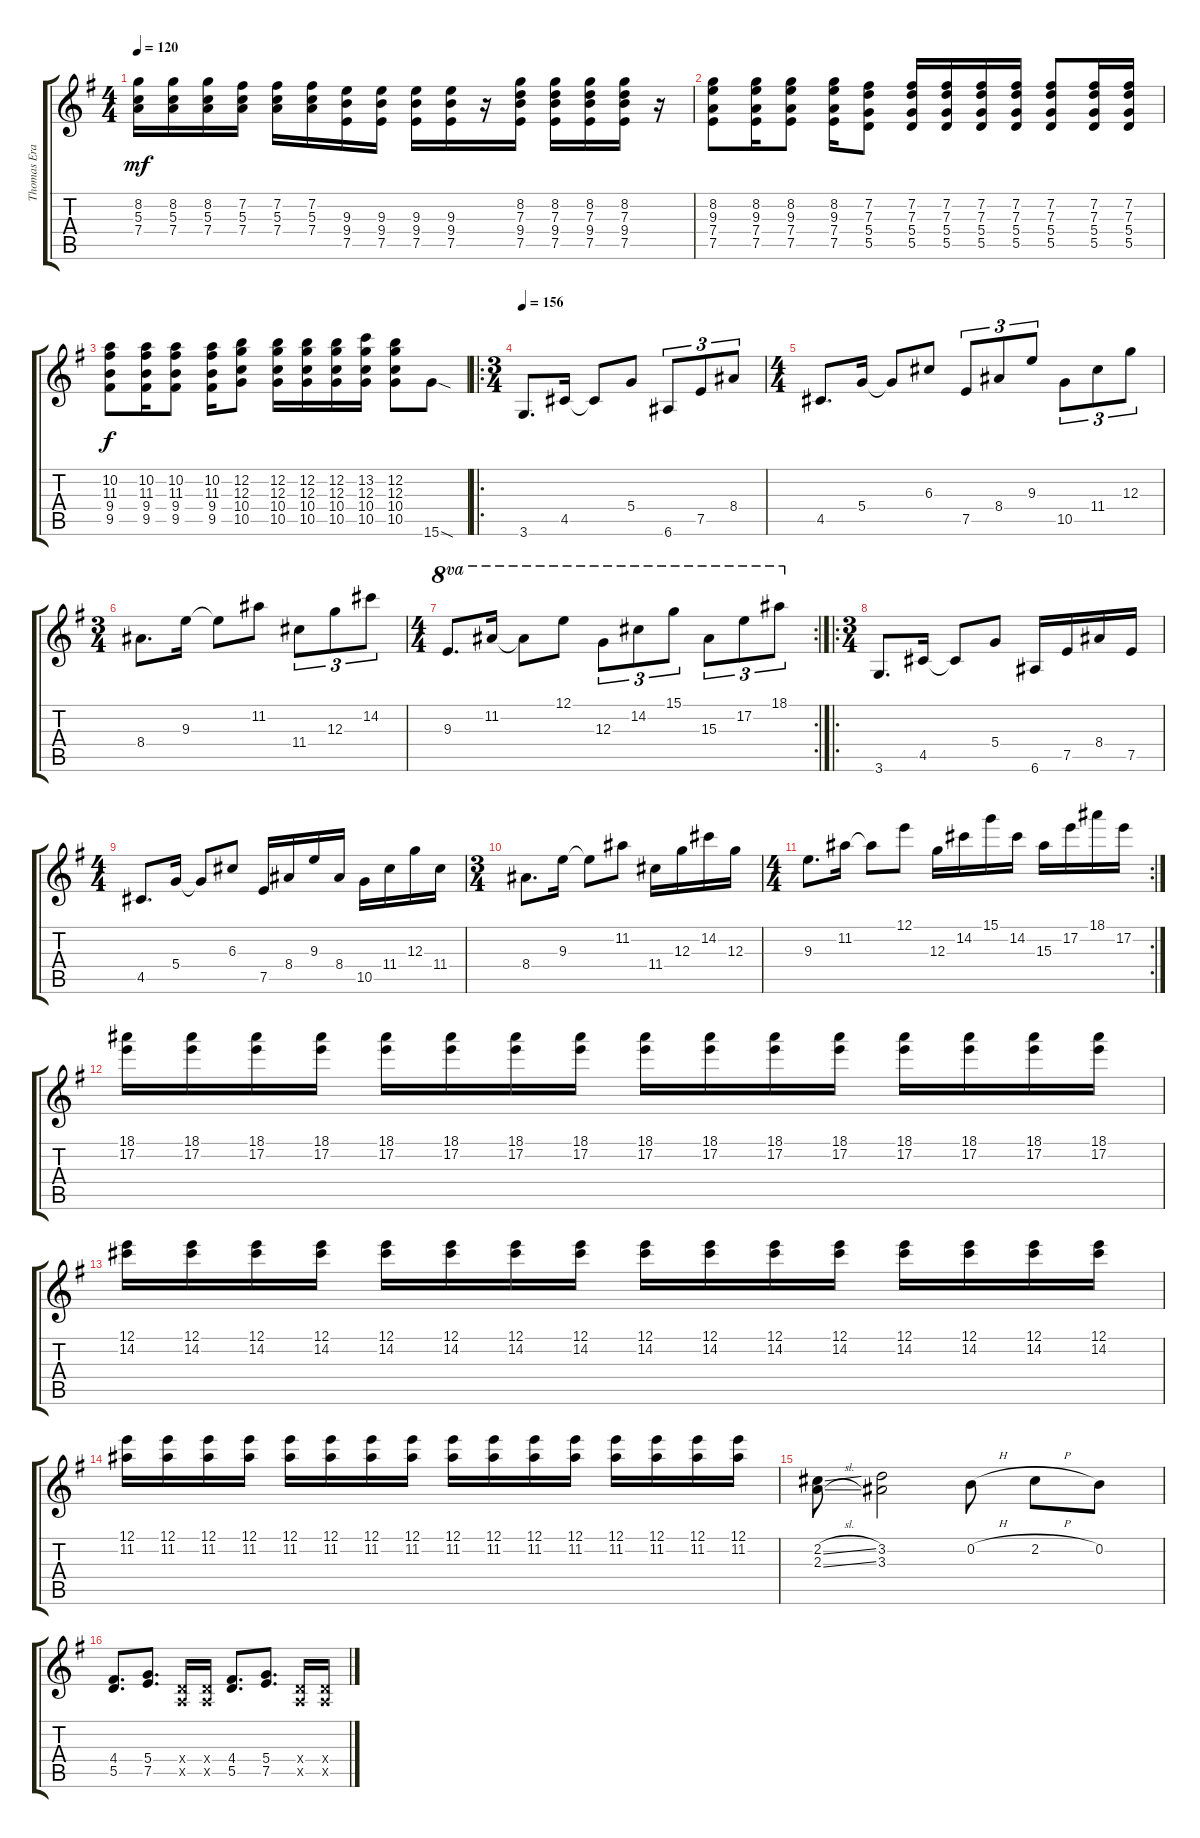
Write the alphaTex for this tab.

\track ("Thomas Erak" "Thomas Era") {instrument overdrivenguitar}
\staff {score tabs}
\tuning (E4 B3 G3 D3 A2 E2) {hide}
\ts (4 4)
\tempo 120
\clef g2
\ks g
(8.2 5.3 7.4).16{dy mf} (8.2 5.3 7.4).16 (8.2 5.3 7.4).16 (7.2 5.3 7.4).16 (7.2 5.3 7.4).16 (7.2 5.3 7.4).16 (9.3 9.4 7.5).16 (9.3 9.4 7.5).16 (9.3 9.4 7.5).16 (9.3 9.4 7.5).16 r.16 (8.2 7.3 9.4 7.5).16 (8.2 7.3 9.4 7.5).16 (8.2 7.3 9.4 7.5).16 (8.2 7.3 9.4 7.5).16 r.16 |
(8.2 9.3 7.4 7.5).8 (8.2 9.3 7.4 7.5).16 (8.2 9.3 7.4 7.5).8 (8.2 9.3 7.4 7.5).16 (7.2 7.3 5.4 5.5).8 (7.2 7.3 5.4 5.5).16 (7.2 7.3 5.4 5.5).16 (7.2 7.3 5.4 5.5).16 (7.2 7.3 5.4 5.5).16 (7.2 7.3 5.4 5.5).8 (7.2 7.3 5.4 5.5).16 (7.2 7.3 5.4 5.5).16 |
(10.2 11.3 9.4 9.5).8{dy f} (10.2 11.3 9.4 9.5).16 (10.2 11.3 9.4 9.5).8 (10.2 11.3 9.4 9.5).16 (12.2 12.3 10.4 10.5).8 (12.2 12.3 10.4 10.5).16 (12.2 12.3 10.4 10.5).16 (12.2 12.3 10.4 10.5).16 (13.2 12.3 10.4 10.5).16 (12.2 12.3 10.4 10.5).8 15.6{sod}.8 |
\ro
\ts (3 4)
\tempo 156
3.6.8{d} 4.5.16 4.5{t}.8 5.4.8 6.6.8{tu (3 2)} 7.5.8{tu (3 2)} 8.4.8{tu (3 2)} |
\ts (4 4)
4.5.8{d} 5.4.16 5.4{t}.8 6.3.8 7.5.8{tu (3 2)} 8.4.8{tu (3 2)} 9.3.8{tu (3 2)} 10.5.8{tu (3 2)} 11.4.8{tu (3 2)} 12.3.8{tu (3 2)} |
\ts (3 4)
8.4.8{d} 9.3.16 9.3{t}.8 11.2.8 11.4.8{tu (3 2)} 12.3.8{tu (3 2)} 14.2.8{tu (3 2)} |
\rc 2
\ts (4 4)
9.3.8{d ot 8va} 11.2.16{ot 8va} 11.2{t}.8{ot 8va} 12.1.8{ot 8va} 12.3.8{tu (3 2) ot 8va} 14.2.8{tu (3 2) ot 8va} 15.1.8{tu (3 2) ot 8va} 15.3.8{tu (3 2) ot 8va} 17.2.8{tu (3 2) ot 8va} 18.1.8{tu (3 2) ot 8va} |
\ro
\ts (3 4)
3.6.8{d} 4.5.16 4.5{t}.8 5.4.8 6.6.16 7.5.16 8.4.16 7.5.16 |
\ts (4 4)
4.5.8{d} 5.4.16 5.4{t}.8 6.3.8 7.5.16 8.4.16 9.3.16 8.4.16 10.5.16 11.4.16 12.3.16 11.4.16 |
\ts (3 4)
8.4.8{d} 9.3.16 9.3{t}.8 11.2.8 11.4.16 12.3.16 14.2.16 12.3.16 |
\rc 2
\ts (4 4)
9.3.8{d} 11.2.16 11.2{t}.8 12.1.8 12.3.16 14.2.16 15.1.16 14.2.16 15.3.16 17.2.16 18.1.16 17.2.16 |
(18.1 17.2).16 (18.1 17.2).16 (18.1 17.2).16 (18.1 17.2).16 (18.1 17.2).16 (18.1 17.2).16 (18.1 17.2).16 (18.1 17.2).16 (18.1 17.2).16 (18.1 17.2).16 (18.1 17.2).16 (18.1 17.2).16 (18.1 17.2).16 (18.1 17.2).16 (18.1 17.2).16 (18.1 17.2).16 |
(12.1 14.2).16 (12.1 14.2).16 (12.1 14.2).16 (12.1 14.2).16 (12.1 14.2).16 (12.1 14.2).16 (12.1 14.2).16 (12.1 14.2).16 (12.1 14.2).16 (12.1 14.2).16 (12.1 14.2).16 (12.1 14.2).16 (12.1 14.2).16 (12.1 14.2).16 (12.1 14.2).16 (12.1 14.2).16 |
(12.1 11.2).16 (12.1 11.2).16 (12.1 11.2).16 (12.1 11.2).16 (12.1 11.2).16 (12.1 11.2).16 (12.1 11.2).16 (12.1 11.2).16 (12.1 11.2).16 (12.1 11.2).16 (12.1 11.2).16 (12.1 11.2).16 (12.1 11.2).16 (12.1 11.2).16 (12.1 11.2).16 (12.1 11.2).16 |
(2.2{sl} 2.3{sl}).8 (3.2 3.3).2 0.2{h}.8 2.2{h}.8 0.2.8 |
(4.4 5.5).8{d} (5.4 7.5).8{d} (0.4{x} 0.5{x}).16 (0.4{x} 0.5{x}).16 (4.4 5.5).8{d} (5.4 7.5).8{d} (0.4{x} 0.5{x}).16 (0.4{x} 0.5{x}).16
